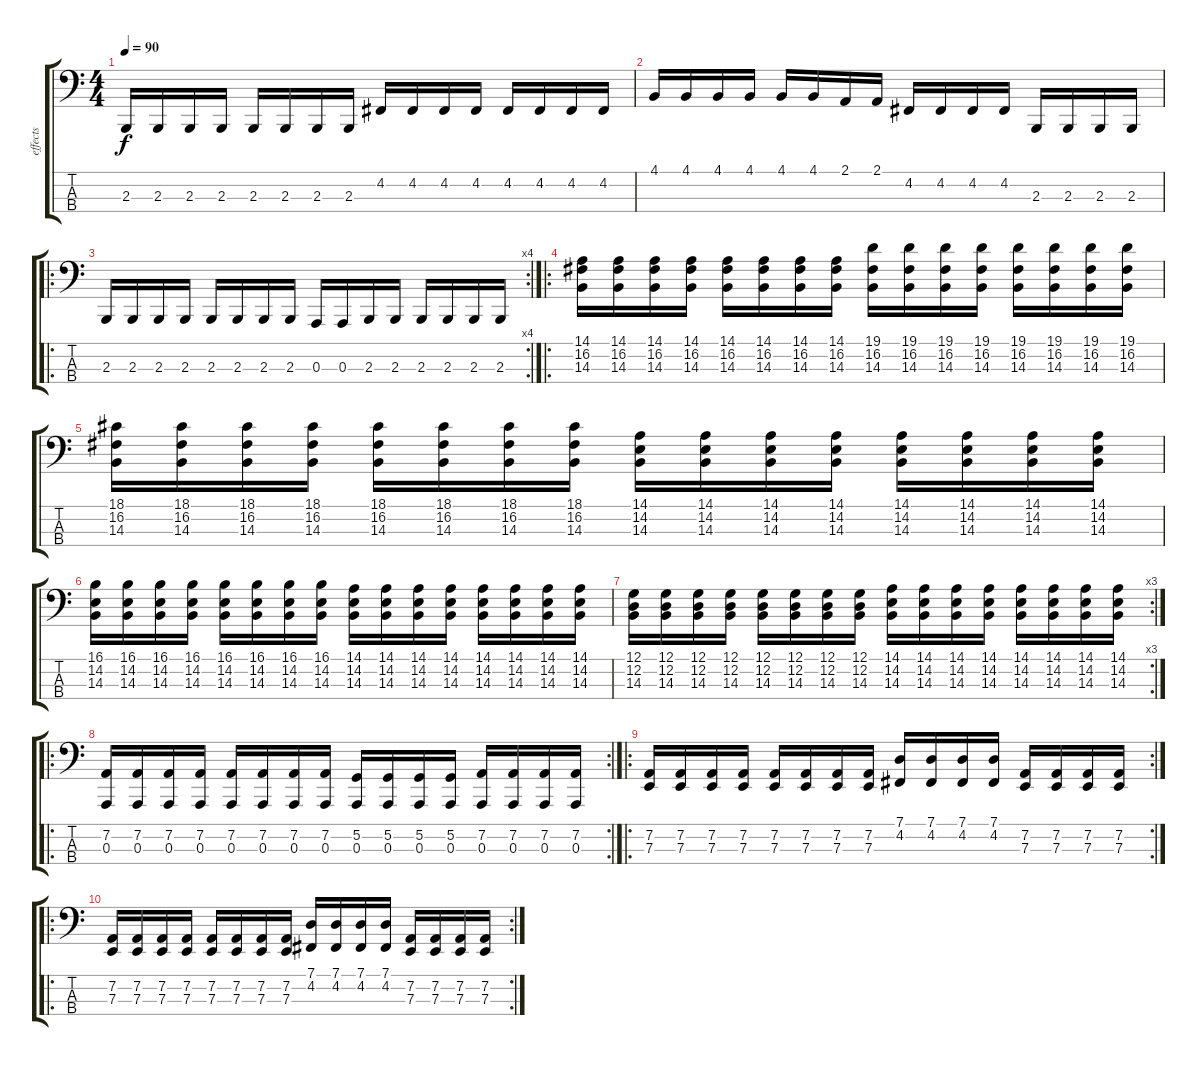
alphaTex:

\track ("effects" "effects") {instrument lead8bassandlead}
\staff {score tabs}
\tuning (G2 D2 A1 E1) {hide}
\ts (4 4)
\tempo 90
\clef f4
\ks c
2.3.16{dy f instrument lead8bassandlead} 2.3.16 2.3.16 2.3.16 2.3.16 2.3.16 2.3.16 2.3.16 4.2.16 4.2.16 4.2.16 4.2.16 4.2.16 4.2.16 4.2.16 4.2.16 |
4.1.16 4.1.16 4.1.16 4.1.16 4.1.16 4.1.16 2.1.16 2.1.16 4.2.16 4.2.16 4.2.16 4.2.16 2.3.16 2.3.16 2.3.16 2.3.16 |
\ro
\rc 4
2.3.16 2.3.16 2.3.16 2.3.16 2.3.16 2.3.16 2.3.16 2.3.16 0.3.16 0.3.16 2.3.16 2.3.16 2.3.16 2.3.16 2.3.16 2.3.16 |
\ro
(14.1 16.2 14.3).16 (14.1 16.2 14.3).16 (14.1 16.2 14.3).16 (14.1 16.2 14.3).16 (14.1 16.2 14.3).16 (14.1 16.2 14.3).16 (14.1 16.2 14.3).16 (14.1 16.2 14.3).16 (19.1 16.2 14.3).16 (19.1 16.2 14.3).16 (19.1 16.2 14.3).16 (19.1 16.2 14.3).16 (19.1 16.2 14.3).16 (19.1 16.2 14.3).16 (19.1 16.2 14.3).16 (19.1 16.2 14.3).16 |
(18.1 16.2 14.3).16 (18.1 16.2 14.3).16 (18.1 16.2 14.3).16 (18.1 16.2 14.3).16 (18.1 16.2 14.3).16 (18.1 16.2 14.3).16 (18.1 16.2 14.3).16 (18.1 16.2 14.3).16 (14.1 14.2 14.3).16 (14.1 14.2 14.3).16 (14.1 14.2 14.3).16 (14.1 14.2 14.3).16 (14.1 14.2 14.3).16 (14.1 14.2 14.3).16 (14.1 14.2 14.3).16 (14.1 14.2 14.3).16 |
(16.1 14.2 14.3).16 (16.1 14.2 14.3).16 (16.1 14.2 14.3).16 (16.1 14.2 14.3).16 (16.1 14.2 14.3).16 (16.1 14.2 14.3).16 (16.1 14.2 14.3).16 (16.1 14.2 14.3).16 (14.1 14.2 14.3).16 (14.1 14.2 14.3).16 (14.1 14.2 14.3).16 (14.1 14.2 14.3).16 (14.1 14.2 14.3).16 (14.1 14.2 14.3).16 (14.1 14.2 14.3).16 (14.1 14.2 14.3).16 |
\rc 3
(12.1 12.2 14.3).16 (12.1 12.2 14.3).16 (12.1 12.2 14.3).16 (12.1 12.2 14.3).16 (12.1 12.2 14.3).16 (12.1 12.2 14.3).16 (12.1 12.2 14.3).16 (12.1 12.2 14.3).16 (14.1 14.2 14.3).16 (14.1 14.2 14.3).16 (14.1 14.2 14.3).16 (14.1 14.2 14.3).16 (14.1 14.2 14.3).16 (14.1 14.2 14.3).16 (14.1 14.2 14.3).16 (14.1 14.2 14.3).16 |
\ro
\rc 2
(7.2 0.3).16 (7.2 0.3).16 (7.2 0.3).16 (7.2 0.3).16 (7.2 0.3).16 (7.2 0.3).16 (7.2 0.3).16 (7.2 0.3).16 (5.2 0.3).16 (5.2 0.3).16 (5.2 0.3).16 (5.2 0.3).16 (7.2 0.3).16 (7.2 0.3).16 (7.2 0.3).16 (7.2 0.3).16 |
\ro
\rc 2
(7.2 7.3).16 (7.2 7.3).16 (7.2 7.3).16 (7.2 7.3).16 (7.2 7.3).16 (7.2 7.3).16 (7.2 7.3).16 (7.2 7.3).16 (7.1 4.2).16 (7.1 4.2).16 (7.1 4.2).16 (7.1 4.2).16 (7.2 7.3).16 (7.2 7.3).16 (7.2 7.3).16 (7.2 7.3).16 |
\ro
\rc 2
(7.2 7.3).16 (7.2 7.3).16 (7.2 7.3).16 (7.2 7.3).16 (7.2 7.3).16 (7.2 7.3).16 (7.2 7.3).16 (7.2 7.3).16 (7.1 4.2).16 (7.1 4.2).16 (7.1 4.2).16 (7.1 4.2).16 (7.2 7.3).16 (7.2 7.3).16 (7.2 7.3).16 (7.2 7.3).16
